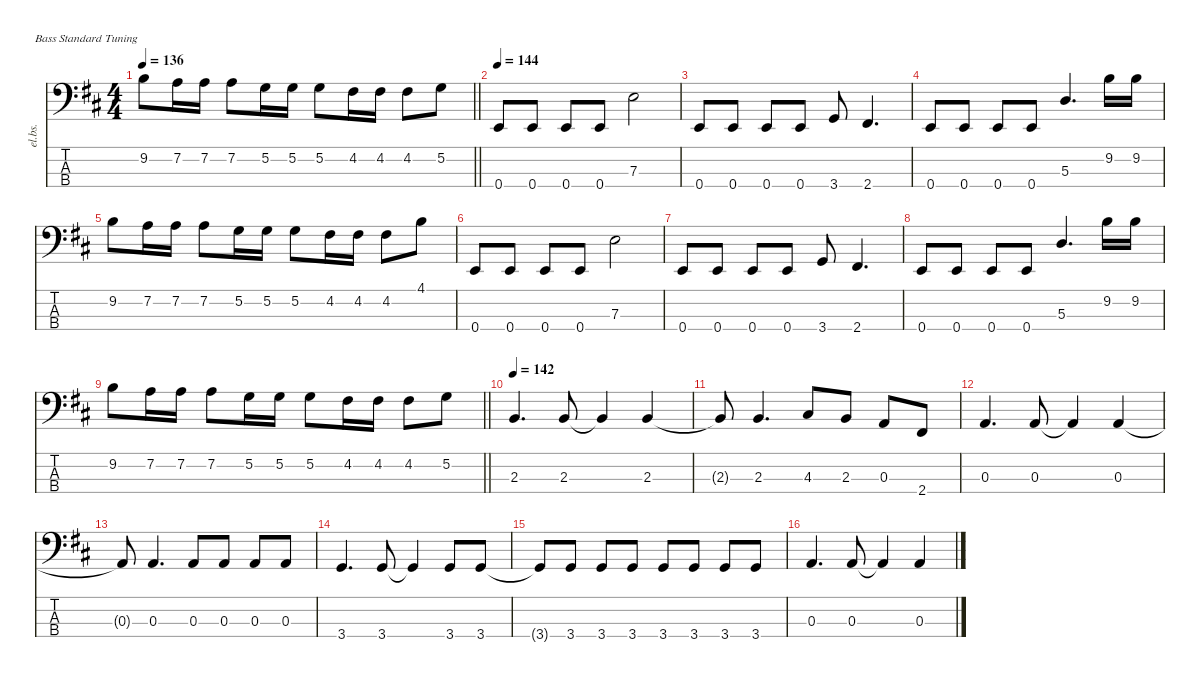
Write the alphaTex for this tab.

\defaultSystemsLayout 4
\hideDynamics
\bracketExtendMode nobrackets
\otherSystemsTrackNameOrientation horizontal
\track ("Cliff - Bass" "el.bs.") {defaultSystemsLayout 8 instrument electricbassfinger}
\staff {score tabs}
\tuning (G2 D2 A1 E1)
\ts (4 4)
\tempo 136
\clef f4
\barLineRight lightlight
\ks bminor
9.2{acc forcenatural}.8{dy f beam Down} 7.2{acc forcenatural}.16{beam Down} 7.2{acc forcenatural}.16{beam Down} 7.2{acc forcenatural}.8{beam Down} 5.2{acc forcenatural}.16{beam Down} 5.2{acc forcenatural}.16{beam Down} 5.2{acc forcenatural}.8{beam Down} 4.2{acc #}.16{beam Down} 4.2{acc #}.16{beam Down} 4.2{acc #}.8{beam Down} 5.2{acc forcenatural}.8{beam Down} |
\tempo 144
0.4{acc forcenatural}.8{beam Up} 0.4{acc forcenatural}.8{beam Up} 0.4{acc forcenatural}.8{beam Up} 0.4{acc forcenatural}.8{beam Up} 7.3{acc forcenatural}.2{beam Down} |
0.4{acc forcenatural}.8{beam Up} 0.4{acc forcenatural}.8{beam Up} 0.4{acc forcenatural}.8{beam Up} 0.4{acc forcenatural}.8{beam Up} 3.4{acc forcenatural}.8{beam Up} 2.4{acc #}.4{d beam Up} |
0.4{acc forcenatural}.8{beam Up} 0.4{acc forcenatural}.8{beam Up} 0.4{acc forcenatural}.8{beam Up} 0.4{acc forcenatural}.8{beam Up} 5.3{acc forcenatural}.4{d beam Up} 9.2{acc forcenatural}.16{beam Down} 9.2{acc forcenatural}.16{beam Down} |
9.2{acc forcenatural}.8{beam Down} 7.2{acc forcenatural}.16{beam Down} 7.2{acc forcenatural}.16{beam Down} 7.2{acc forcenatural}.8{beam Down} 5.2{acc forcenatural}.16{beam Down} 5.2{acc forcenatural}.16{beam Down} 5.2{acc forcenatural}.8{beam Down} 4.2{acc #}.16{beam Down} 4.2{acc #}.16{beam Down} 4.2{acc #}.8{beam Down} 4.1{acc forcenatural}.8{beam Down} |
0.4{acc forcenatural}.8{beam Up} 0.4{acc forcenatural}.8{beam Up} 0.4{acc forcenatural}.8{beam Up} 0.4{acc forcenatural}.8{beam Up} 7.3{acc forcenatural}.2{beam Down} |
0.4{acc forcenatural}.8{beam Up} 0.4{acc forcenatural}.8{beam Up} 0.4{acc forcenatural}.8{beam Up} 0.4{acc forcenatural}.8{beam Up} 3.4{acc forcenatural}.8{beam Up} 2.4{acc #}.4{d beam Up} |
0.4{acc forcenatural}.8{beam Up} 0.4{acc forcenatural}.8{beam Up} 0.4{acc forcenatural}.8{beam Up} 0.4{acc forcenatural}.8{beam Up} 5.3{acc forcenatural}.4{d beam Up} 9.2{acc forcenatural}.16{beam Down} 9.2{acc forcenatural}.16{beam Down} |
\barLineRight lightlight
9.2{acc forcenatural}.8{beam Down} 7.2{acc forcenatural}.16{beam Down} 7.2{acc forcenatural}.16{beam Down} 7.2{acc forcenatural}.8{beam Down} 5.2{acc forcenatural}.16{beam Down} 5.2{acc forcenatural}.16{beam Down} 5.2{acc forcenatural}.8{beam Down} 4.2{acc #}.16{beam Down} 4.2{acc #}.16{beam Down} 4.2{acc #}.8{beam Down} 5.2{acc forcenatural}.8{beam Down} |
\tempo 142
2.3{acc forcenatural}.4{d beam Up} 2.3{acc forcenatural}.8{beam Up} 2.3{t acc forcenatural}.4{beam Up} 2.3{acc forcenatural}.4{beam Up} |
2.3{t acc forcenatural}.8{beam Up} 2.3{acc forcenatural}.4{d beam Up} 4.3{acc #}.8{beam Up} 2.3{acc forcenatural}.8{beam Up} 0.3{acc forcenatural}.8{beam Up} 2.4{acc #}.8{beam Up} |
0.3{acc forcenatural}.4{d beam Up} 0.3{acc forcenatural}.8{beam Up} 0.3{t acc forcenatural}.4{beam Up} 0.3{acc forcenatural}.4{beam Up} |
0.3{t acc forcenatural}.8{beam Up} 0.3{acc forcenatural}.4{d beam Up} 0.3{acc forcenatural}.8{beam Up} 0.3{acc forcenatural}.8{beam Up} 0.3{acc forcenatural}.8{beam Up} 0.3{acc forcenatural}.8{beam Up} |
3.4{acc forcenatural}.4{d beam Up} 3.4{acc forcenatural}.8{beam Up} 3.4{t acc forcenatural}.4{beam Up} 3.4{acc forcenatural}.8{beam Up} 3.4{acc forcenatural}.8{beam Up} |
3.4{t acc forcenatural}.8{beam Up} 3.4{acc forcenatural}.8{beam Up} 3.4{acc forcenatural}.8{beam Up} 3.4{acc forcenatural}.8{beam Up} 3.4{acc forcenatural}.8{beam Up} 3.4{acc forcenatural}.8{beam Up} 3.4{acc forcenatural}.8{beam Up} 3.4{acc forcenatural}.8{beam Up} |
0.3{acc forcenatural}.4{d beam Up} 0.3{acc forcenatural}.8{beam Up} 0.3{t acc forcenatural}.4{beam Up} 0.3{acc forcenatural}.4{beam Up}
